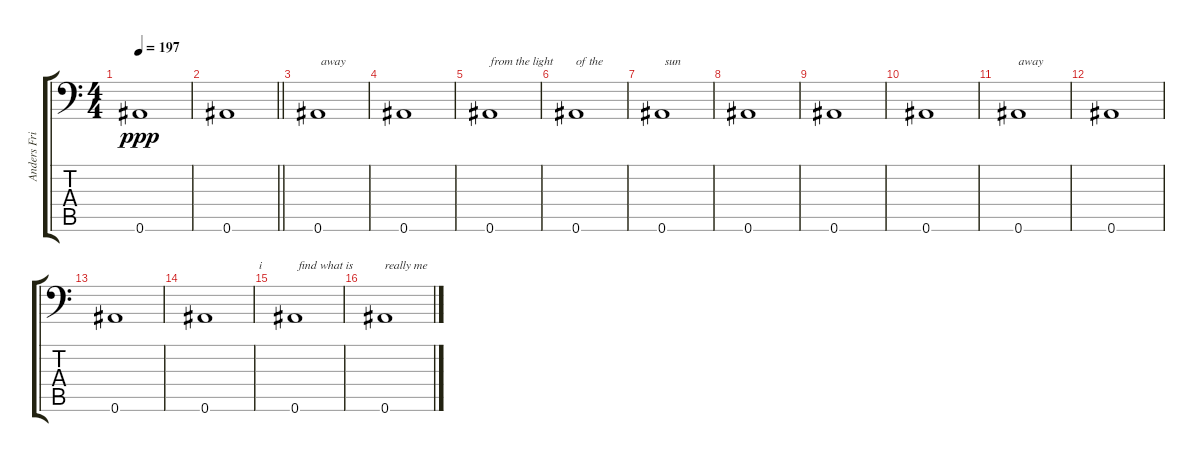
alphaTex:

\track ("Anders Fridén" "Anders Fri") {instrument distortionguitar}
\staff {score tabs}
\tuning (C4 G3 Eb3 Bb2 F2 Bb1) {hide}
\ts (4 4)
\tempo 197
\clef f4
\ks c
0.6.1{dy ppp} |
\barLineRight lightlight
0.6.1 |
0.6.1{txt " away"} |
0.6.1 |
0.6.1{txt "from the light"} |
0.6.1{txt "of the"} |
0.6.1{txt " sun"} |
0.6.1 |
0.6.1 |
0.6.1 |
0.6.1{txt "away"} |
0.6.1 |
0.6.1 |
0.6.1{txt "                  i"} |
0.6.1{txt " find what is "} |
0.6.1{txt "really me"}
